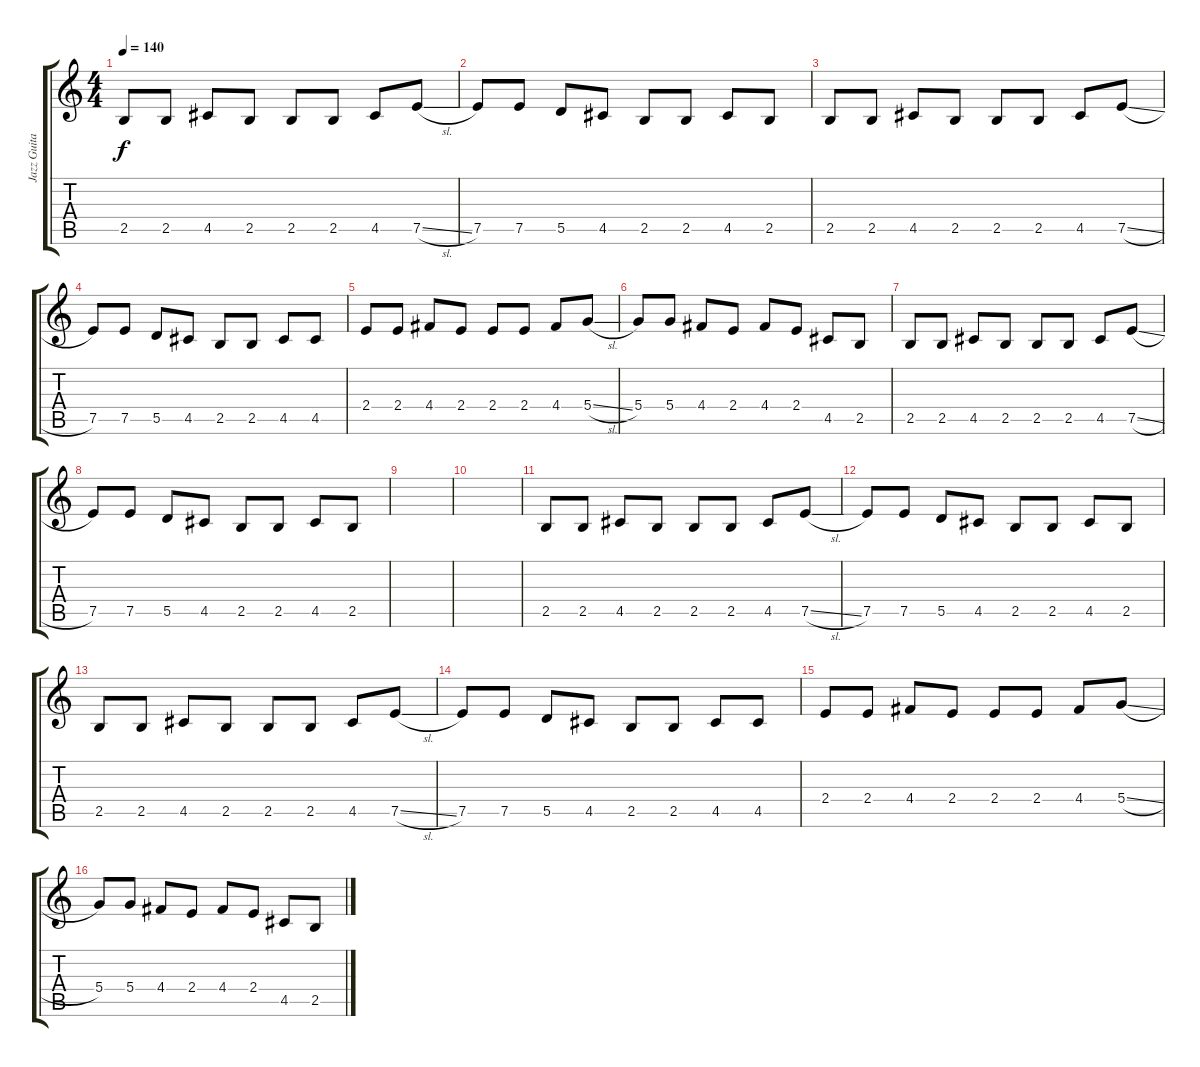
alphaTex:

\track ("Jazz Guitar" "Jazz Guita") {instrument electricguitarjazz}
\staff {score tabs}
\tuning (E4 B3 G3 D3 A2 E2) {hide}
\ts (4 4)
\tempo 140
\clef g2
\ks c
2.5.8{dy f instrument electricguitarjazz} 2.5.8 4.5.8 2.5.8 2.5.8 2.5.8 4.5.8 7.5{sl}.8 |
7.5.8 7.5.8 5.5.8 4.5.8 2.5.8 2.5.8 4.5.8 2.5.8 |
2.5.8 2.5.8 4.5.8 2.5.8 2.5.8 2.5.8 4.5.8 7.5{sl}.8 |
7.5.8 7.5.8 5.5.8 4.5.8 2.5.8 2.5.8 4.5.8 4.5.8 |
2.4.8 2.4.8 4.4.8 2.4.8 2.4.8 2.4.8 4.4.8 5.4{sl}.8 |
5.4.8 5.4.8 4.4.8 2.4.8 4.4.8 2.4.8 4.5.8 2.5.8 |
2.5.8 2.5.8 4.5.8 2.5.8 2.5.8 2.5.8 4.5.8 7.5{sl}.8 |
7.5.8 7.5.8 5.5.8 4.5.8 2.5.8 2.5.8 4.5.8 2.5.8 |
|
|
2.5.8 2.5.8 4.5.8 2.5.8 2.5.8 2.5.8 4.5.8 7.5{sl}.8 |
7.5.8 7.5.8 5.5.8 4.5.8 2.5.8 2.5.8 4.5.8 2.5.8 |
2.5.8 2.5.8 4.5.8 2.5.8 2.5.8 2.5.8 4.5.8 7.5{sl}.8 |
7.5.8 7.5.8 5.5.8 4.5.8 2.5.8 2.5.8 4.5.8 4.5.8 |
2.4.8 2.4.8 4.4.8 2.4.8 2.4.8 2.4.8 4.4.8 5.4{sl}.8 |
5.4.8 5.4.8 4.4.8 2.4.8 4.4.8 2.4.8 4.5.8 2.5.8
